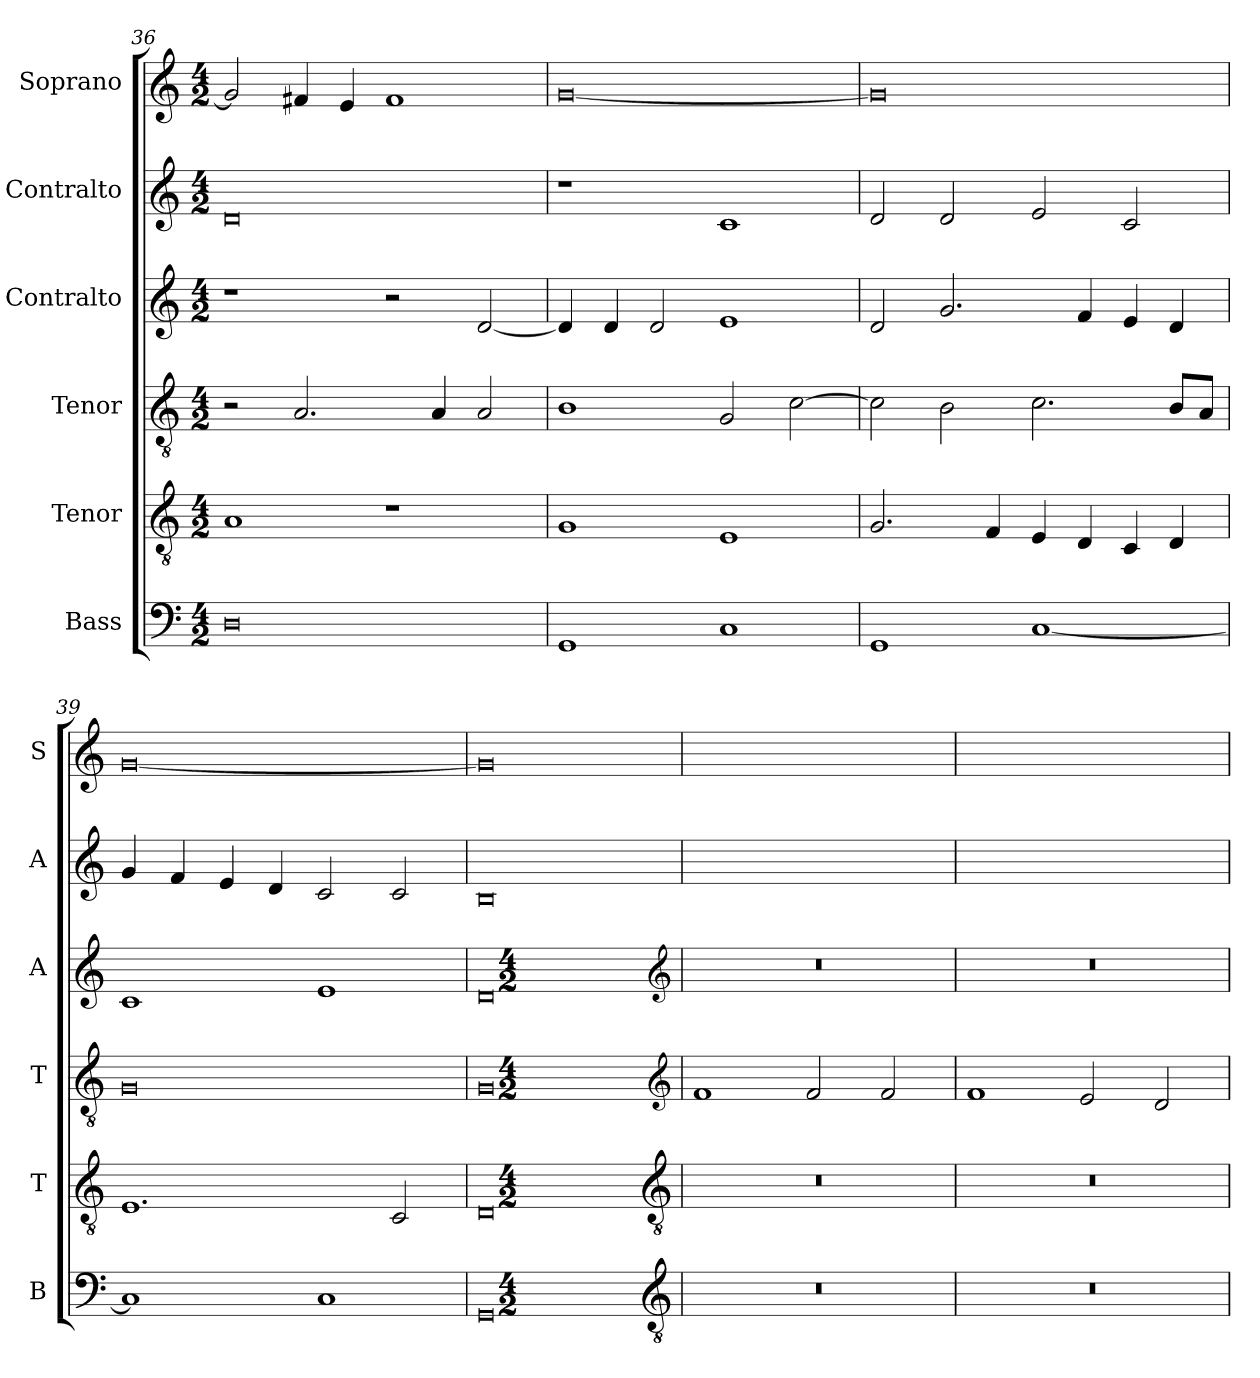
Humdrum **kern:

**kern	**kern	**kern	**kern	**kern	**kern
*part6	*part5	*part4	*part3	*part2	*part1
*staff6	*staff5	*staff4	*staff3	*staff2	*staff1
*I"Bass	*I"Tenor	*I"Tenor	*I"Contralto	*I"Contralto	*I"Soprano
*I'B	*I'T	*I'T	*I'A	*I'A	*I'S
*clefF4	*clefGv2	*clefGv2	*clefG2	*clefG2	*clefG2
*k[]	*k[]	*k[]	*k[]	*k[]	*k[]
*A:aeo	*A:aeo	*A:aeo	*A:aeo	*A:aeo	*A:aeo
*M4/2	*M4/2	*M4/2	*M4/2	*M4/2	*M4/2
=36	=36	=36	=36	=36	=36
0D	1A	2r	1r	0d	2g]
.	.	2.A	.	.	4f#X
.	.	.	.	.	4e
.	1r	.	2r	.	1f#
.	.	4A	.	.	.
.	.	2A	[2d	.	.
=37	=37	=37	=37	=37	=37
1GG	1G	1B	4d]	1r	[0g
.	.	.	4d	.	.
.	.	.	2d	.	.
1C	1E	2G	1e	1c	.
.	.	[2c	.	.	.
=38	=38	=38	=38	=38	=38
1GG	2.G	2c]	2d	2d	0g]
.	.	2B	2.g	2d	.
.	4F	.	.	.	.
[1C	4E	2.c	.	2e	.
.	4D	.	4f	.	.
.	4C	.	4e	2c	.
.	4D	8B/L	4d	.	.
.	.	8A/J	.	.	.
=39	=39	=39	=39	=39	=39
1C]	1.E	0G	1c	4g	[0g
.	.	.	.	4f	.
.	.	.	.	4e	.
.	.	.	.	4d	.
1C	.	.	1e	2c	.
.	2C	.	.	2c	.
=40	=40	=40	=40	=40	=40
0GG	0D	0G	0d	0B	0g]
*clefGv2	*clefGv2	*clefG2	*clefG2	*	*
*k[]	*k[]	*k[]	*k[]	*	*
*A:aeo	*A:aeo	*A:aeo	*A:aeo	*	*
*M4/2	*M4/2	*M4/2	*M4/2	*	*
=41	=41	=41	=41	=41	=41
0r	0r	1f	0r	0ryy	0ryy
.	.	2f	.	.	.
.	.	2f	.	.	.
=42	=42	=42	=42	=42	=42
0r	0r	1f	0r	0ryy	0ryy
.	.	2e	.	.	.
.	.	2d	.	.	.
=	=	=	=	=	=
*-	*-	*-	*-	*-	*-
